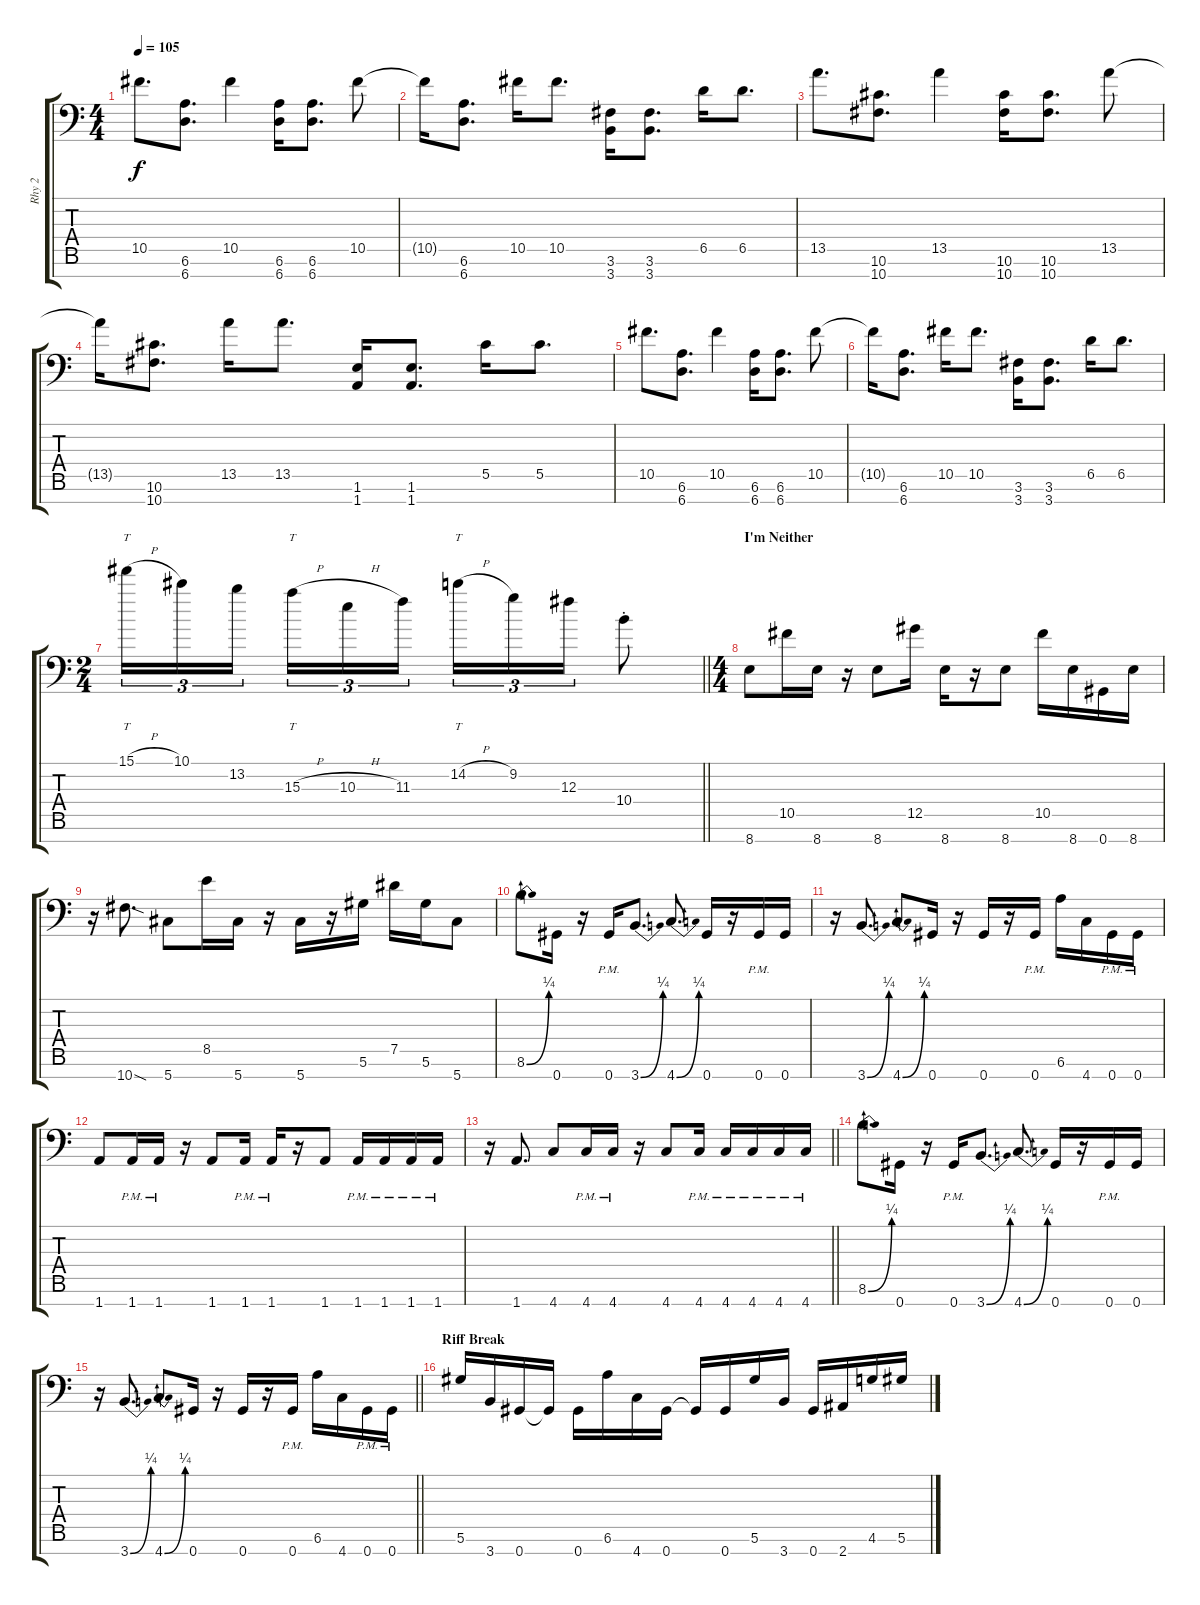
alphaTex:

\track ("Rhy 2" "Rhy 2") {instrument overdrivenguitar}
\staff {score tabs}
\tuning (Eb4 Bb3 Gb3 Db3 Ab2 Eb2 Ab1) {hide}
\ts (4 4)
\tempo 105
\clef f4
\ks c
10.5.8{d dy f} (6.6 6.7).8{d} 10.5.4 (6.6 6.7).16 (6.6 6.7).8{d} 10.5.8 |
10.5{t}.16 (6.6 6.7).8{d} 10.5.16 10.5.8{d} (3.6 3.7).16 (3.6 3.7).8{d} 6.5.16 6.5.8{d} |
13.5.8{d} (10.6 10.7).8{d} 13.5.4 (10.6 10.7).16 (10.6 10.7).8{d} 13.5.8 |
13.5{t}.16 (10.6 10.7).8{d} 13.5.16 13.5.8{d} (1.6 1.7).16 (1.6 1.7).8{d} 5.5.16 5.5.8{d} |
10.5.8{d} (6.6 6.7).8{d} 10.5.4 (6.6 6.7).16 (6.6 6.7).8{d} 10.5.8 |
10.5{t}.16 (6.6 6.7).8{d} 10.5.16 10.5.8{d} (3.6 3.7).16 (3.6 3.7).8{d} 6.5.16 6.5.8{d} |
\ts (2 4)
\barLineRight lightlight
15.1{h}.16{tt tu (3 2)} 10.1.16{tu (3 2)} 13.2.16{tu (3 2) beam splitsecondary} 15.3{h}.16{tt tu (3 2)} 10.3{h}.16{tu (3 2)} 11.3.16{tu (3 2)} 14.2{h}.16{tt tu (3 2)} 9.2.16{tu (3 2)} 12.3.16{tu (3 2)} 10.4{st}.8 |
\ts (4 4)
\section ("" "I'm Neither")
8.7.8 10.5.16 8.7.16 r.16 8.7.8 12.5.16 8.7.16 r.16 8.7.8 10.5.16 8.7.16 0.7.16 8.7.16 |
r.16 10.7{sod}.8{d} 5.7.8 8.5.16 5.7.16 r.16 5.7.16 r.16 5.6.16 7.5.16 5.6.16 5.7.8 |
8.6{be (bend 0 0 60 1)}.8{d} 0.7.16 r.16 0.7{pm}.16 3.7{be (bend 0 0 60 1)}.8{d} 4.7{be (bend 0 0 60 1)}.8{d} 0.7.16 r.16 0.7{pm}.16 0.7.16 |
r.16 3.7{be (bend 0 0 60 1)}.8{d} 4.7{be (bend 0 0 60 1)}.8{d} 0.7.16 r.16 0.7.16 r.16 0.7{pm}.16 6.6.16 4.7.16 0.7{pm}.16 0.7{pm}.16 |
1.7.8 1.7{pm}.16 1.7{pm}.16 r.16 1.7.8 1.7{pm}.16 1.7{pm}.16 r.16 1.7.8 1.7{pm}.16 1.7{pm}.16 1.7{pm}.16 1.7{pm}.16 |
\barLineRight lightlight
r.16 1.7.8{d} 4.7.8 4.7{pm}.16 4.7{pm}.16 r.16 4.7.8 4.7{pm}.16 4.7{pm}.16 4.7{pm}.16 4.7{pm}.16 4.7{pm}.16 |
8.6{be (bend 0 0 60 1)}.8{d} 0.7.16 r.16 0.7{pm}.16 3.7{be (bend 0 0 60 1)}.8{d} 4.7{be (bend 0 0 60 1)}.8{d} 0.7.16 r.16 0.7{pm}.16 0.7.16 |
\barLineRight lightlight
r.16 3.7{be (bend 0 0 60 1)}.8{d} 4.7{be (bend 0 0 60 1)}.8{d} 0.7.16 r.16 0.7.16 r.16 0.7{pm}.16 6.6.16 4.7.16 0.7{pm}.16 0.7{pm}.16 |
\section ("" "Riff Break")
5.6.16 3.7.16 0.7.16 0.7{t}.16 0.7.16 6.6.16 4.7.16 0.7.16 0.7{t}.16 0.7.16 5.6.16 3.7.16 0.7.16 2.7.16 4.6.16 5.6.16
